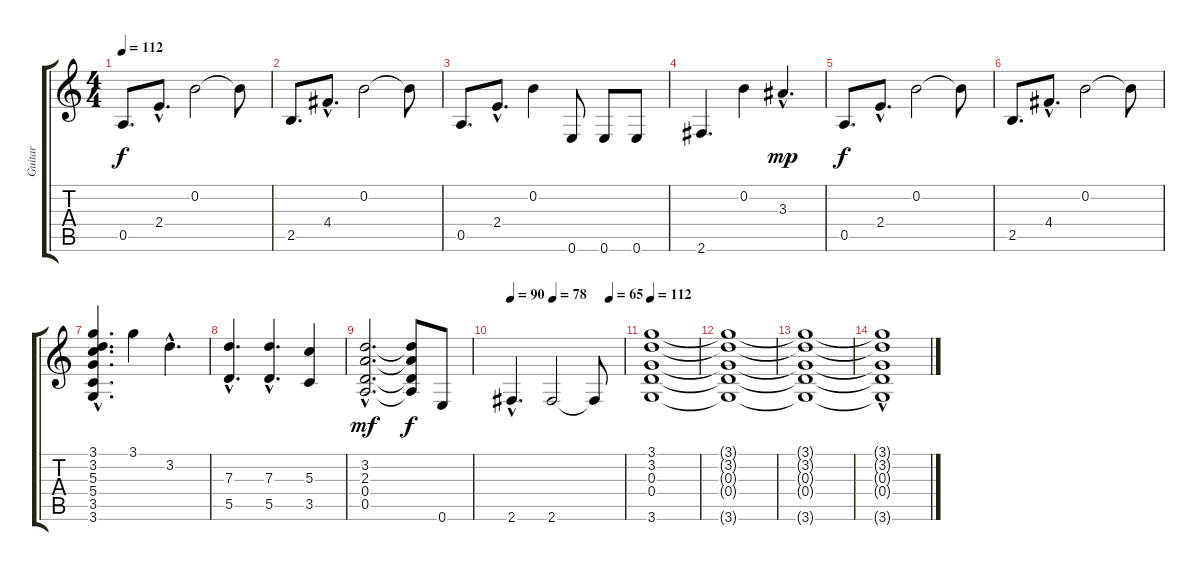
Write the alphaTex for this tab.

\track ("Guitar" "Guitar") {instrument distortionguitar}
\staff {score tabs}
\tuning (E4 B3 G3 D3 A2 E2) {hide}
\ts (4 4)
\tempo 112
\clef g2
\ks c
0.5.8{d dy f} 2.4{hac}.8{d} 0.2.2 0.2{t}.8 |
2.5.8{d} 4.4{hac}.8{d} 0.2.2 0.2{t}.8 |
0.5.8{d} 2.4{hac}.8{d} 0.2.4 0.6.8 0.6.8 0.6.8 |
2.6.4{d} 0.2.4 3.3{hac}.4{d dy mp} |
0.5.8{d dy f} 2.4{hac}.8{d} 0.2.2 0.2{t}.8 |
2.5.8{d} 4.4{hac}.8{d} 0.2.2 0.2{t}.8 |
(3.1{hac} 3.2 5.3 5.4 3.5 3.6).4{d} 3.1.4 3.2{hac}.4{d} |
(7.3{hac} 5.5{hac}).4{d} (7.3{hac} 5.5{hac}).4{d} (5.3 3.5).4 |
(3.2{hac} 2.3{hac} 0.4{hac} 0.5{hac}).2{d dy mf} (3.2{t} 2.3{t} 0.4{t} 0.5{t}).8{dy f} 0.6.8 |
\tempo 90
\tempo (78 0.375)
\tempo (65 0.875)
2.6{hac}.4{d} 2.6.2 2.6{t}.8 |
\tempo 112
(3.1 3.2 0.3 0.4 3.6).1 |
(3.1{t} 3.2{t} 0.3{t} 0.4{t} 3.6{t}).1 |
(3.1{t} 3.2{t} 0.3{t} 0.4{t} 3.6{t}).1 |
(3.1{t} 3.2{t} 0.3{t} 0.4{hac t} 3.6{t}).1
